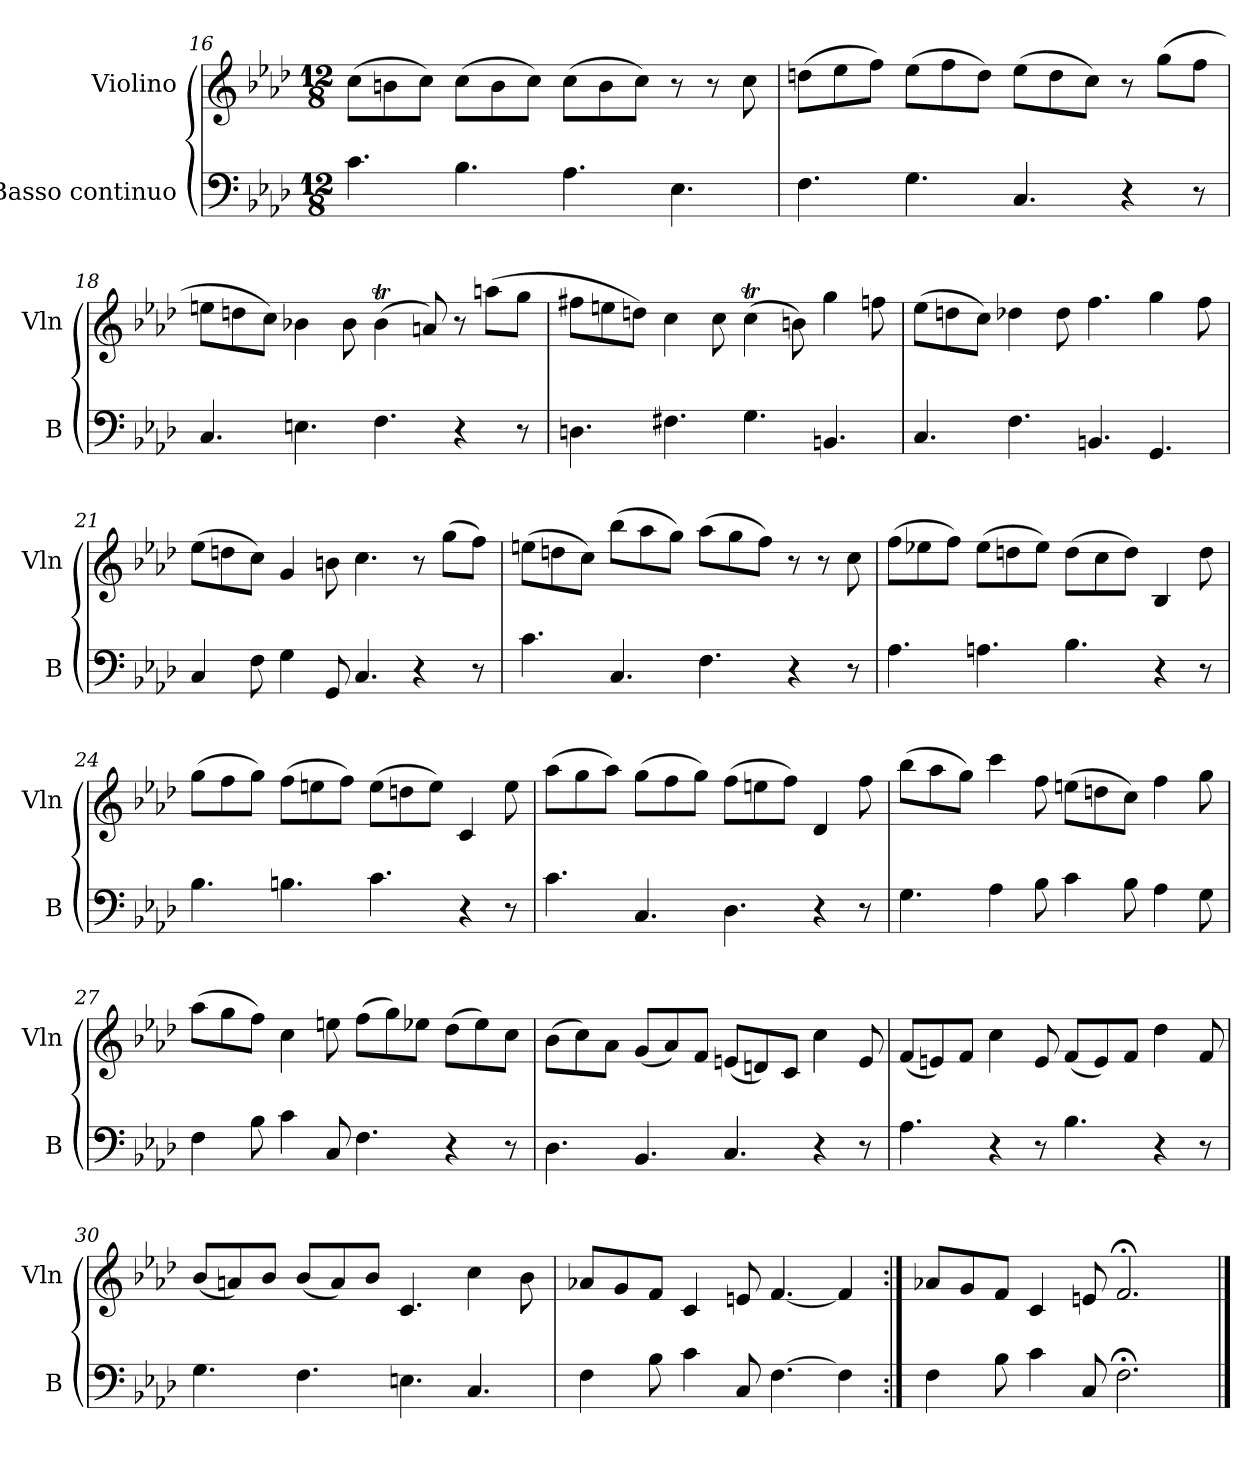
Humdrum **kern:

**kern	**kern
*part2	*part1
*staff2	*staff1
*I"Basso continuo	*I"Violino
*I'B	*I'Vln
*clefF4	*clefG2
*k[b-e-a-d-]	*k[b-e-a-d-]
*f:	*f:
*M12/8	*M12/8
=16	=16
4.c\	(8cc\L
.	8bn\
.	8cc\J)
4.B-\	(8cc\L
.	8b\
.	8cc\J)
4.A-\	(8cc\L
.	8b\
.	8cc\J)
4.E-\	8r
.	8r
.	8cc\
=17	=17
4.F\	(8ddn\L
.	8ee-\
.	8ff\J)
4.G\	(8ee-\L
.	8ff\
.	8dd\J)
4.C/	(8ee-\L
.	8dd\
.	8cc\J)
4r	8r
.	(8gg\L
8r	8ff\J
=18	=18
4.C/	8een\L
.	8ddn\
.	8cc\J)
4.En\	4b-X\
.	8b-\
4.F\	(4b-T\
.	8an/)
4r	8r
.	(8aan\L
8r	8gg\J
=19	=19
4.Dn\	8ff#X\L
.	8een\
.	8ddn\J)
4.F#X\	4cc\
.	8cc\
4.G\	(4ccT\
.	8bn\)
4.BBn/	4gg\
.	8ffn\
=20	=20
4.C/	(8ee-\L
.	8ddn\
.	8cc\J)
4.F\	4dd-X\
.	8dd-\
4.BBn/	4.ff\
4.GG/	4gg\
.	8ff\
=21	=21
4C/	(8ee-\L
.	8ddn\
8F\	8cc\J)
4G\	4g/
8GG/	8bn\
4.C/	4.cc\
4r	8r
.	(8gg\L
8r	8ff\J)
=22	=22
4.c\	(8een\L
.	8ddn\
.	8cc\J)
4.C/	(8bb-\L
.	8aa-\
.	8gg\J)
4.F\	(8aa-\L
.	8gg\
.	8ff\J)
4r	8r
.	8r
8r	8cc\
=23	=23
4.A-\	(8ff\L
.	8ee-X\
.	8ff\J)
4.An\	(8ee-\L
.	8ddn\
.	8ee-\J)
4.B-\	(8dd\L
.	8cc\
.	8dd\J)
4r	4B-/
8r	8dd\
=24	=24
4.B-\	(8gg\L
.	8ff\
.	8gg\J)
4.Bn\	(8ff\L
.	8een\
.	8ff\J)
4.c\	(8ee\L
.	8ddn\
.	8ee\J)
4r	4c/
8r	8ee\
=25	=25
4.c\	(8aa-\L
.	8gg\
.	8aa-\J)
4.C/	(8gg\L
.	8ff\
.	8gg\J)
4.D-\	(8ff\L
.	8een\
.	8ff\J)
4r	4d-/
8r	8ff\
=26	=26
4.G\	(8bb-\L
.	8aa-\
.	8gg\J)
4A-\	4ccc\
8B-\	8ff\
4c\	(8een\L
.	8ddn\
8B-\	8cc\J)
4A-\	4ff\
8G\	8gg\
=27	=27
4F\	(8aa-\L
.	8gg\
8B-\	8ff\J)
4c\	4cc\
8C/	8een\
4.F\	(8ff\L
.	8gg\)
.	8ee-X\J
4r	(8dd-\L
.	8ee-\)
8r	8cc\J
=28	=28
4.D-\	(8b-\L
.	8cc\)
.	8a-\J
4.BB-/	(8g/L
.	8a-/)
.	8f/J
4.C/	(8en/L
.	8dn/)
.	8c/J
4r	4cc\
8r	8e/
=29	=29
4.A-\	(8f/L
.	8en/)
.	8f/J
4r	4cc\
8r	8e/
4.B-\	(8f/L
.	8e/)
.	8f/J
4r	4dd-\
8r	8f/
=30	=30
4.G\	(8b-/L
.	8an/)
.	8b-/J
4.F\	(8b-/L
.	8a/)
.	8b-/J
4.En\	4.c/
4.C/	4cc\
.	8b-\
=31	=31
4F\	8a-X/L
.	8g/
8B-\	8f/J
4c\	4c/
8C/	8en/
[4.F\	[4.f/
4F\]	4f/]
=31:|!	=31:|!
4F\	8a-X/L
.	8g/
8B-\	8f/J
4c\	4c/
8C/	8en/
2.F;<\	2.f;</
==	==
*-	*-
